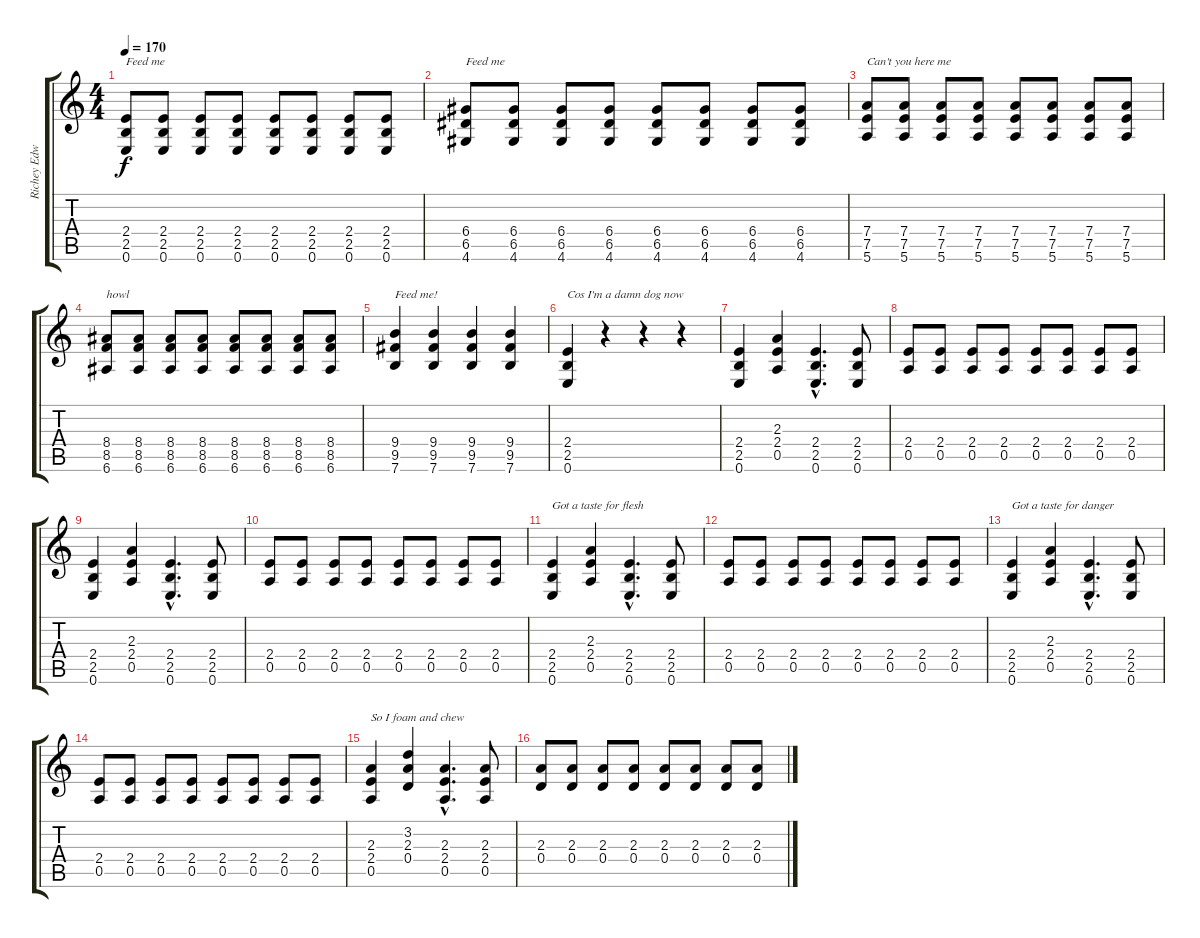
\track ("Richey Edwards" "Richey Edw") {instrument overdrivenguitar}
\staff {score tabs}
\tuning (E4 B3 G3 D3 A2 E2) {hide}
\ts (4 4)
\tempo 170
\clef g2
\ks c
(2.4 2.5 0.6).8{txt "Feed me" dy f} (2.4 2.5 0.6).8 (2.4 2.5 0.6).8 (2.4 2.5 0.6).8 (2.4 2.5 0.6).8 (2.4 2.5 0.6).8 (2.4 2.5 0.6).8 (2.4 2.5 0.6).8 |
(6.4 6.5 4.6).8{txt "Feed me"} (6.4 6.5 4.6).8 (6.4 6.5 4.6).8 (6.4 6.5 4.6).8 (6.4 6.5 4.6).8 (6.4 6.5 4.6).8 (6.4 6.5 4.6).8 (6.4 6.5 4.6).8 |
(7.4 7.5 5.6).8{txt "Can't you here me"} (7.4 7.5 5.6).8 (7.4 7.5 5.6).8 (7.4 7.5 5.6).8 (7.4 7.5 5.6).8 (7.4 7.5 5.6).8 (7.4 7.5 5.6).8 (7.4 7.5 5.6).8 |
(8.4 8.5 6.6).8{txt "howl"} (8.4 8.5 6.6).8 (8.4 8.5 6.6).8 (8.4 8.5 6.6).8 (8.4 8.5 6.6).8 (8.4 8.5 6.6).8 (8.4 8.5 6.6).8 (8.4 8.5 6.6).8 |
(9.4 9.5 7.6).4{txt "Feed me!"} (9.4 9.5 7.6).4 (9.4 9.5 7.6).4 (9.4 9.5 7.6).4 |
(2.4 2.5 0.6).4{txt "Cos I'm a damn dog now"} r.4 r.4 r.4 |
(2.4 2.5 0.6).4 (2.3 2.4 0.5).4 (2.4{hac} 2.5{hac} 0.6{hac}).4{d} (2.4 2.5 0.6).8 |
(2.4 0.5).8 (2.4 0.5).8 (2.4 0.5).8 (2.4 0.5).8 (2.4 0.5).8 (2.4 0.5).8 (2.4 0.5).8 (2.4 0.5).8 |
(2.4 2.5 0.6).4 (2.3 2.4 0.5).4 (2.4{hac} 2.5{hac} 0.6{hac}).4{d} (2.4 2.5 0.6).8 |
(2.4 0.5).8 (2.4 0.5).8 (2.4 0.5).8 (2.4 0.5).8 (2.4 0.5).8 (2.4 0.5).8 (2.4 0.5).8 (2.4 0.5).8 |
(2.4 2.5 0.6).4{txt "Got a taste for flesh"} (2.3 2.4 0.5).4 (2.4{hac} 2.5{hac} 0.6{hac}).4{d} (2.4 2.5 0.6).8 |
(2.4 0.5).8 (2.4 0.5).8 (2.4 0.5).8 (2.4 0.5).8 (2.4 0.5).8 (2.4 0.5).8 (2.4 0.5).8 (2.4 0.5).8 |
(2.4 2.5 0.6).4{txt "Got a taste for danger"} (2.3 2.4 0.5).4 (2.4{hac} 2.5{hac} 0.6{hac}).4{d} (2.4 2.5 0.6).8 |
(2.4 0.5).8 (2.4 0.5).8 (2.4 0.5).8 (2.4 0.5).8 (2.4 0.5).8 (2.4 0.5).8 (2.4 0.5).8 (2.4 0.5).8 |
(2.3 2.4 0.5).4{txt "So I foam and chew"} (3.2 2.3 0.4).4 (2.3{hac} 2.4{hac} 0.5{hac}).4{d} (2.3 2.4 0.5).8 |
(2.3 0.4).8 (2.3 0.4).8 (2.3 0.4).8 (2.3 0.4).8 (2.3 0.4).8 (2.3 0.4).8 (2.3 0.4).8 (2.3 0.4).8
